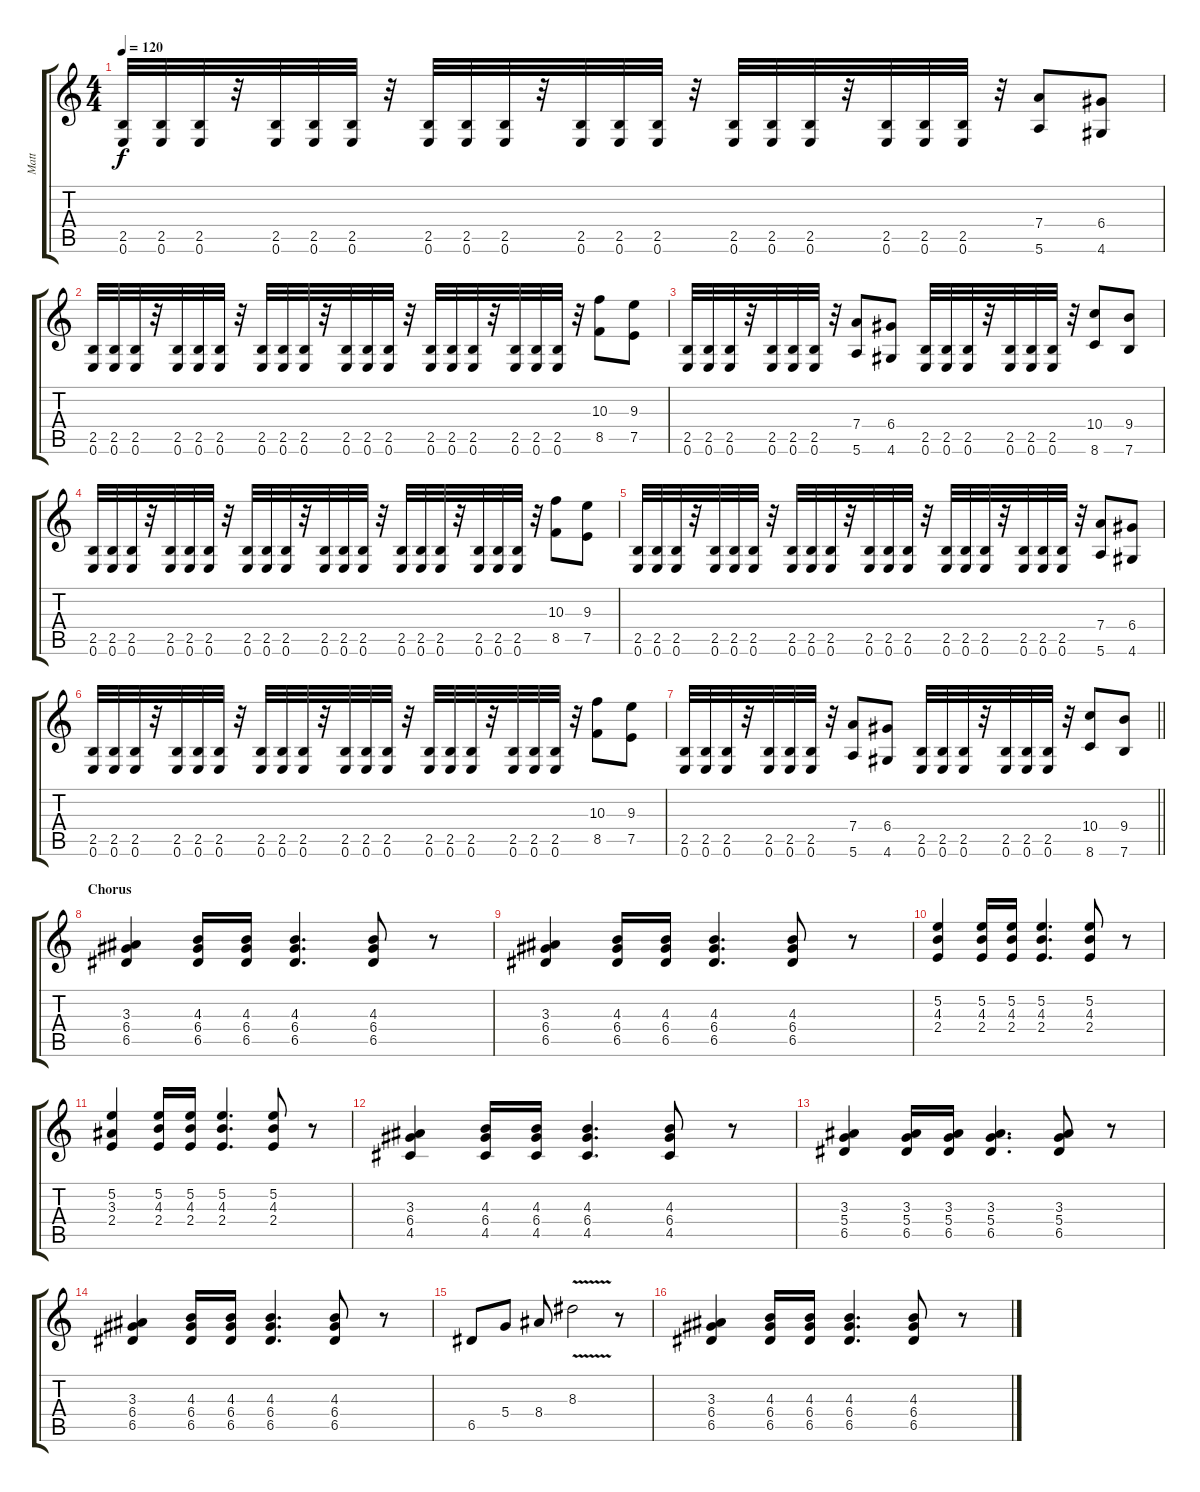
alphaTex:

\track ("Matt " "Matt ") {instrument distortionguitar}
\staff {score tabs}
\tuning (E4 B3 G3 D3 A2 E2) {hide}
\ts (4 4)
\tempo 120
\clef g2
\ks c
(2.5 0.6).32{dy f} (2.5 0.6).32 (2.5 0.6).32 r.32 (2.5 0.6).32 (2.5 0.6).32 (2.5 0.6).32 r.32 (2.5 0.6).32 (2.5 0.6).32 (2.5 0.6).32 r.32 (2.5 0.6).32 (2.5 0.6).32 (2.5 0.6).32 r.32 (2.5 0.6).32 (2.5 0.6).32 (2.5 0.6).32 r.32 (2.5 0.6).32 (2.5 0.6).32 (2.5 0.6).32 r.32 (7.4 5.6).8 (6.4 4.6).8 |
(2.5 0.6).32 (2.5 0.6).32 (2.5 0.6).32 r.32 (2.5 0.6).32 (2.5 0.6).32 (2.5 0.6).32 r.32 (2.5 0.6).32 (2.5 0.6).32 (2.5 0.6).32 r.32 (2.5 0.6).32 (2.5 0.6).32 (2.5 0.6).32 r.32 (2.5 0.6).32 (2.5 0.6).32 (2.5 0.6).32 r.32 (2.5 0.6).32 (2.5 0.6).32 (2.5 0.6).32 r.32 (10.3 8.5).8 (9.3 7.5).8 |
(2.5 0.6).32 (2.5 0.6).32 (2.5 0.6).32 r.32 (2.5 0.6).32 (2.5 0.6).32 (2.5 0.6).32 r.32 (7.4 5.6).8 (6.4 4.6).8 (2.5 0.6).32 (2.5 0.6).32 (2.5 0.6).32 r.32 (2.5 0.6).32 (2.5 0.6).32 (2.5 0.6).32 r.32 (10.4 8.6).8 (9.4 7.6).8 |
(2.5 0.6).32 (2.5 0.6).32 (2.5 0.6).32 r.32 (2.5 0.6).32 (2.5 0.6).32 (2.5 0.6).32 r.32 (2.5 0.6).32 (2.5 0.6).32 (2.5 0.6).32 r.32 (2.5 0.6).32 (2.5 0.6).32 (2.5 0.6).32 r.32 (2.5 0.6).32 (2.5 0.6).32 (2.5 0.6).32 r.32 (2.5 0.6).32 (2.5 0.6).32 (2.5 0.6).32 r.32 (10.3 8.5).8 (9.3 7.5).8 |
(2.5 0.6).32 (2.5 0.6).32 (2.5 0.6).32 r.32 (2.5 0.6).32 (2.5 0.6).32 (2.5 0.6).32 r.32 (2.5 0.6).32 (2.5 0.6).32 (2.5 0.6).32 r.32 (2.5 0.6).32 (2.5 0.6).32 (2.5 0.6).32 r.32 (2.5 0.6).32 (2.5 0.6).32 (2.5 0.6).32 r.32 (2.5 0.6).32 (2.5 0.6).32 (2.5 0.6).32 r.32 (7.4 5.6).8 (6.4 4.6).8 |
(2.5 0.6).32 (2.5 0.6).32 (2.5 0.6).32 r.32 (2.5 0.6).32 (2.5 0.6).32 (2.5 0.6).32 r.32 (2.5 0.6).32 (2.5 0.6).32 (2.5 0.6).32 r.32 (2.5 0.6).32 (2.5 0.6).32 (2.5 0.6).32 r.32 (2.5 0.6).32 (2.5 0.6).32 (2.5 0.6).32 r.32 (2.5 0.6).32 (2.5 0.6).32 (2.5 0.6).32 r.32 (10.3 8.5).8 (9.3 7.5).8 |
\barLineRight lightlight
(2.5 0.6).32 (2.5 0.6).32 (2.5 0.6).32 r.32 (2.5 0.6).32 (2.5 0.6).32 (2.5 0.6).32 r.32 (7.4 5.6).8 (6.4 4.6).8 (2.5 0.6).32 (2.5 0.6).32 (2.5 0.6).32 r.32 (2.5 0.6).32 (2.5 0.6).32 (2.5 0.6).32 r.32 (10.4 8.6).8 (9.4 7.6).8 |
\section ("" "Chorus")
(3.3 6.4 6.5).4 (4.3 6.4 6.5).16 (4.3 6.4 6.5).16 (4.3 6.4 6.5).4{d} (4.3 6.4 6.5).8 r.8 |
(3.3 6.4 6.5).4 (4.3 6.4 6.5).16 (4.3 6.4 6.5).16 (4.3 6.4 6.5).4{d} (4.3 6.4 6.5).8 r.8 |
(5.2 4.3 2.4).4 (5.2 4.3 2.4).16 (5.2 4.3 2.4).16 (5.2 4.3 2.4).4{d} (5.2 4.3 2.4).8 r.8 |
(5.2 3.3 2.4).4 (5.2 4.3 2.4).16 (5.2 4.3 2.4).16 (5.2 4.3 2.4).4{d} (5.2 4.3 2.4).8 r.8 |
(3.3 6.4 4.5).4 (4.3 6.4 4.5).16 (4.3 6.4 4.5).16 (4.3 6.4 4.5).4{d} (4.3 6.4 4.5).8 r.8 |
(3.3 5.4 6.5).4 (3.3 5.4 6.5).16 (3.3 5.4 6.5).16 (3.3 5.4 6.5).4{d} (3.3 5.4 6.5).8 r.8 |
(3.3 6.4 6.5).4 (4.3 6.4 6.5).16 (4.3 6.4 6.5).16 (4.3 6.4 6.5).4{d} (4.3 6.4 6.5).8 r.8 |
6.5.8 5.4.8 8.4.8 8.3{v}.2 r.8 |
(3.3 6.4 6.5).4 (4.3 6.4 6.5).16 (4.3 6.4 6.5).16 (4.3 6.4 6.5).4{d} (4.3 6.4 6.5).8 r.8
